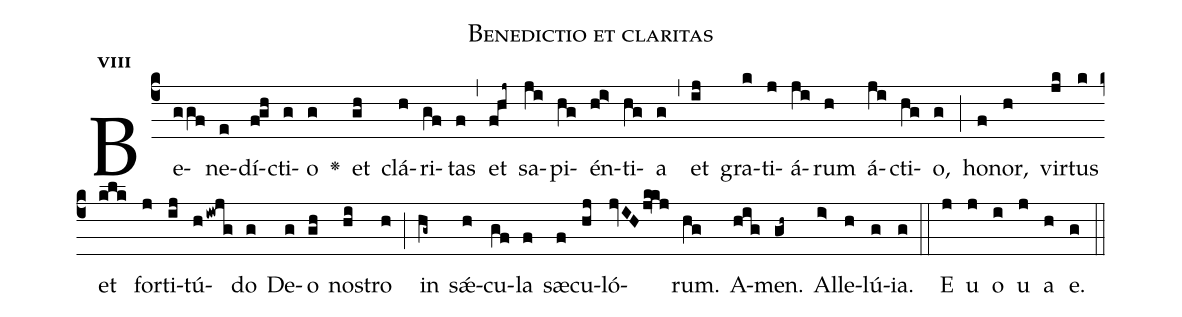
name:Benedictio et claritas;
office-part:Antiphona;
mode:8;
%%
initial-style: 1;
name: Benedictio et claritas
book: Antiphonae & Responsoria/Tomus II, p. 195;
occasion: Hebdomada IV Paschae Dominica;
office-part: Vesperae II Ant 3;
user-notes: ;
commentary: ;
annotation: 8g;
centering-scheme: english;
fontsize: 12;
font: OFLSortsMillGoudy;
height: 11;
width: 4.5;
%%
(c4)Be(ggf)ne(e)dí(fgh)cti(g)o(g) <v>\greheightstar</v>() et(gh) clá(h)ri(gf)tas(f) (,) et(fhj~) sa(ji)pi(hg)én(hi>)ti(hg)a(g) (,) et(ij) gra(k)ti(j)á(ji)rum(h) á(ji)cti(hg)o,(g) (;) ho(f)nor,(h) vir(jk)tus(k) et(klk) for(j)ti(ij)tú(hiwjg)do(g) De(g)o(gh) no(hi)stro(h) (;) in(hg~) sǽ(h)cu(gf)la(f) sæ(f)cu(hj)ló(jvIHjk/[-0.3]kj)rum.(hg) A(hig)men.(gh~) Al(i>)le(h)lú(g)ia.(g) (::)
E(j) u(j) o(i) u(j) a(h) e.(g) (::)
